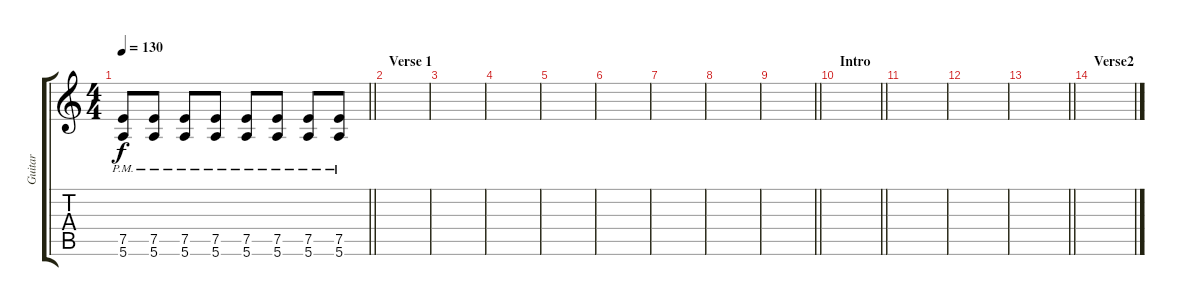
\track ("Guitar" "Guitar") {instrument distortionguitar}
\staff {score tabs}
\tuning (E4 B3 G3 D3 A2 E2) {hide}
\ts (4 4)
\tempo 130
\clef g2
\barLineRight lightlight
\ks c
(7.5{pm} 5.6{pm}).8{dy f} (7.5{pm} 5.6{pm}).8 (7.5{pm} 5.6{pm}).8 (7.5{pm} 5.6{pm}).8 (7.5{pm} 5.6{pm}).8 (7.5{pm} 5.6{pm}).8 (7.5{pm} 5.6{pm}).8 (7.5{pm} 5.6{pm}).8 |
\section ("" "Verse 1")
|
|
|
|
|
|
|
\barLineRight lightlight
|
\section ("" "Intro")
\barLineRight lightlight
|
\section ("" "")
|
|
\barLineRight lightlight
|
\section ("" "Verse2")
